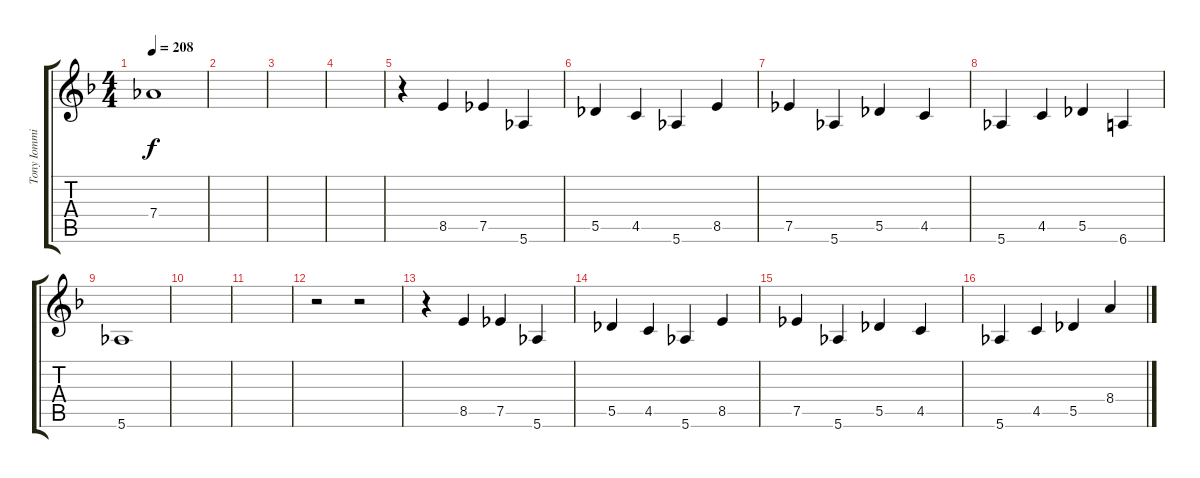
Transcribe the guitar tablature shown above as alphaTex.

\track ("Tony Iommi" "Tony Iommi") {instrument overdrivenguitar}
\staff {score tabs}
\tuning (Eb4 Bb3 Gb3 Db3 Ab2 Eb2) {hide}
\ts (4 4)
\tempo 208
\clef g2
\ks f
7.4.1{dy f} |
|
|
|
r.4 8.5.4 7.5.4 5.6.4 |
5.5.4 4.5.4 5.6.4 8.5.4 |
7.5.4 5.6.4 5.5.4 4.5.4 |
5.6.4 4.5.4 5.5.4 6.6.4 |
5.6.1 |
|
|
r.2 r.2 |
r.4 8.5.4 7.5.4 5.6.4 |
5.5.4 4.5.4 5.6.4 8.5.4 |
7.5.4 5.6.4 5.5.4 4.5.4 |
5.6.4 4.5.4 5.5.4 8.4.4
